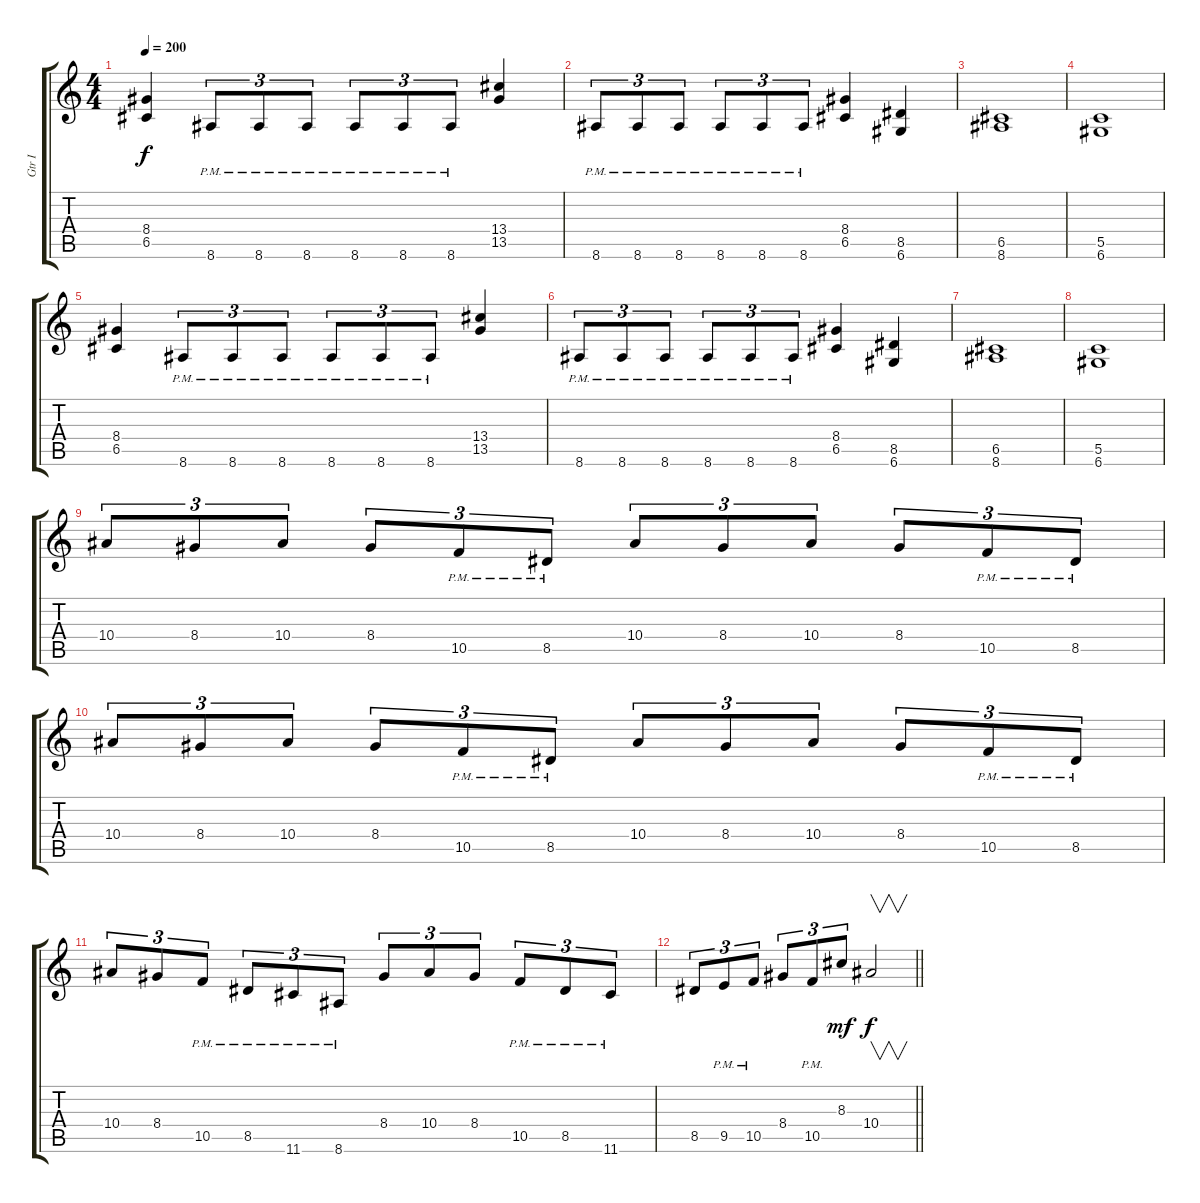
\track ("Gtr I" "Gtr I") {instrument overdrivenguitar}
\staff {score tabs}
\tuning (D4 A3 F3 C3 G2 D2) {hide}
\ts (4 4)
\tempo 200
\clef g2
\ks c
(8.4 6.5).4{dy f} 8.6{pm}.8{tu (3 2)} 8.6{pm}.8{tu (3 2)} 8.6{pm}.8{tu (3 2)} 8.6{pm}.8{tu (3 2)} 8.6{pm}.8{tu (3 2)} 8.6{pm}.8{tu (3 2)} (13.4 13.5).4 |
8.6{pm}.8{tu (3 2)} 8.6{pm}.8{tu (3 2)} 8.6{pm}.8{tu (3 2)} 8.6{pm}.8{tu (3 2)} 8.6{pm}.8{tu (3 2)} 8.6{pm}.8{tu (3 2)} (8.4 6.5).4 (8.5 6.6).4 |
(6.5 8.6).1 |
(5.5 6.6).1 |
(8.4 6.5).4 8.6{pm}.8{tu (3 2)} 8.6{pm}.8{tu (3 2)} 8.6{pm}.8{tu (3 2)} 8.6{pm}.8{tu (3 2)} 8.6{pm}.8{tu (3 2)} 8.6{pm}.8{tu (3 2)} (13.4 13.5).4 |
8.6{pm}.8{tu (3 2)} 8.6{pm}.8{tu (3 2)} 8.6{pm}.8{tu (3 2)} 8.6{pm}.8{tu (3 2)} 8.6{pm}.8{tu (3 2)} 8.6{pm}.8{tu (3 2)} (8.4 6.5).4 (8.5 6.6).4 |
(6.5 8.6).1 |
(5.5 6.6).1 |
10.4.8{tu (3 2)} 8.4.8{tu (3 2)} 10.4.8{tu (3 2)} 8.4.8{tu (3 2)} 10.5{pm}.8{tu (3 2)} 8.5{pm}.8{tu (3 2)} 10.4.8{tu (3 2)} 8.4.8{tu (3 2)} 10.4.8{tu (3 2)} 8.4.8{tu (3 2)} 10.5{pm}.8{tu (3 2)} 8.5{pm}.8{tu (3 2)} |
10.4.8{tu (3 2)} 8.4.8{tu (3 2)} 10.4.8{tu (3 2)} 8.4.8{tu (3 2)} 10.5{pm}.8{tu (3 2)} 8.5{pm}.8{tu (3 2)} 10.4.8{tu (3 2)} 8.4.8{tu (3 2)} 10.4.8{tu (3 2)} 8.4.8{tu (3 2)} 10.5{pm}.8{tu (3 2)} 8.5{pm}.8{tu (3 2)} |
10.4.8{tu (3 2)} 8.4.8{tu (3 2)} 10.5{pm}.8{tu (3 2)} 8.5{pm}.8{tu (3 2)} 11.6{pm}.8{tu (3 2)} 8.6{pm}.8{tu (3 2)} 8.4.8{tu (3 2)} 10.4.8{tu (3 2)} 8.4.8{tu (3 2)} 10.5{pm}.8{tu (3 2)} 8.5{pm}.8{tu (3 2)} 11.6{pm}.8{tu (3 2)} |
\barLineRight lightlight
8.5.8{tu (3 2)} 9.5{pm}.8{tu (3 2)} 10.5{pm}.8{tu (3 2)} 8.4.8{tu (3 2)} 10.5{pm}.8{tu (3 2)} 8.3.8{tu (3 2) dy mf} 10.4.2{v dy f}
